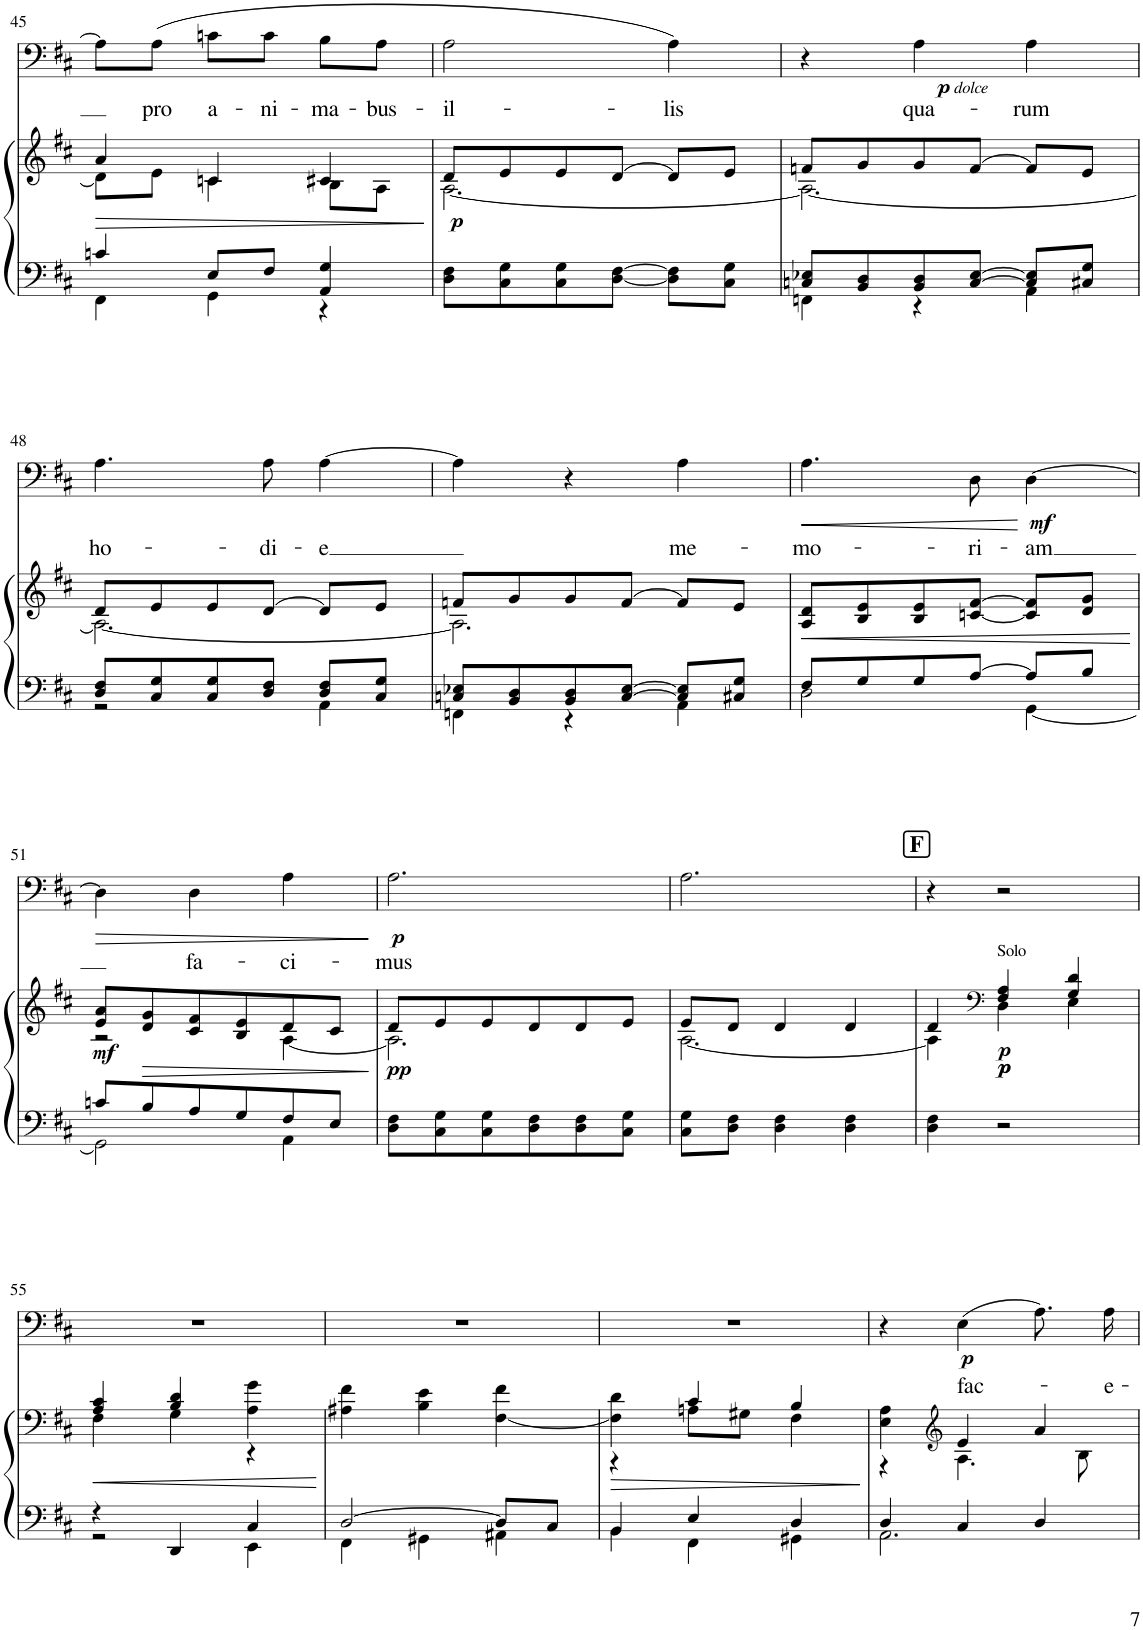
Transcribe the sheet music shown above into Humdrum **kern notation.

**kern	**kern	**dynam	**kern	**text	**dynam
*part2	*part2	*part2	*part1	*part1	*part1
*staff3	*staff2	*staff2/3	*staff1	*staff1	*staff1
*I"PIANO	*	*	*I"BARYTON SOLO	*	*
*I'Pno	*	*	*	*	*
!!LO:PB:g=z
*clefF4	*clefG2	*	*clefF4	*	*
*k[f#c#]	*k[f#c#]	*	*k[f#c#]	*	*
*M3/4	*M3/4	*	*M3/4	*	*
=45	=45	=45	=45	=45	=45
*^	*	*	*	*	*
!	!	!	!LO:HP:b	!	!	!
*	*	*^	*	*	*	*
4cn/	4FF#\	4a/	8d\L]	>	8A\L]	.	.
!	!	!	!	!	!	!LO:LY:b	!
.	.	.	8e\J	.	(8A\J	pro	.
!	!	!	!	!	!	!LO:LY:b	!
8E/L	4GG\	4cn/	4c\	.	8cn\L	a-	.
!	!	!	!	!	!	!LO:LY:b	!
8F#/J	.	.	.	.	8c\J	-ni-	.
!	!	!	!	!	!	!LO:LY:b	!
4AA/ 4G/	4r	4c#X/	8B\L	.	8B\L	-ma-	.
!	!	!	!	!	!	!LO:LY:b	!
.	.	.	8A\J	.	8A\J	-bus-	.
*v	*v	*	*	*	*	*	*
*	*v	*v	*	*	*	*
.	.	]	.	.	.
=46	=46	=46	=46	=46	=46
*	*^	*	*	*	*
!	!	!	!LO:DY:b	!	!LO:LY:b	!
8D\ 8F#\L	8d/L	[2.A\	p	2A\	-il-	.
8C#\ 8G\	8e/	.	.	.	.	.
8C#\ 8G\	8e/	.	.	.	.	.
[8D\ [8F#\J	[8d/J	.	.	.	.	.
!	!	!	!	!	!LO:LY:b	!
8D\] 8F#\]L	8d/L]	.	.	4A\)	-lis	.
8C#\ 8G\J	8e/J	.	.	.	.	.
=47	=47	=47	=47	=47	=47	=47
*^	*	*	*	*	*	*
8Cn/ 8E-X/L	4FFn\	8fn/L	2.A\_	.	4r	.	.
8BB/ 8D/	.	8g/	.	.	.	.	.
!	!	!	!	!	!	!LO:LY:b	!LO:DY:b
!	!	!	!	!	!	!	!LO:DY:n=1:b
8BB/ 8D/	4r	8g/	.	.	4A\	qua-	p other-dynamics
[8C/ [8E-/J	.	[8f/J	.	.	.	.	.
!	!	!	!	!	!	!LO:LY:b	!
8C/] 8E-/]L	4AA\	8f/L]	.	.	4A\	-rum	.
8C#X/ 8G/J	.	8e/J	.	.	.	.	.
!!LO:LB:g=z
=48	=48	=48	=48	=48	=48	=48	=48
!	!	!	!	!	!	!LO:LY:b	!
8D/ 8F#/L	2r	8d/L	2.A\_	.	4.A\	ho-	.
8C#/ 8G/	.	8e/	.	.	.	.	.
8C#/ 8G/	.	8e/	.	.	.	.	.
!	!	!	!	!	!	!LO:LY:b	!
8D/ 8F#/J	.	[8d/J	.	.	8A\	-di-	.
!	!	!	!	!	!	!LO:LY:b	!
8D/ 8F#/L	4AA\	8d/L]	.	.	[4A\	-e	.
8C#/ 8G/J	.	8e/J	.	.	.	.	.
=49	=49	=49	=49	=49	=49	=49	=49
8Cn/ 8E-X/L	4FFn\	8fn/L	2.A\]	.	4A\]	.	.
8BB/ 8D/	.	8g/	.	.	.	.	.
8BB/ 8D/	4r	8g/	.	.	4r	.	.
[8C/ [8E-/J	.	[8f/J	.	.	.	.	.
!	!	!	!	!	!	!LO:LY:b	!
8C/] 8E-/]L	4AA\	8f/L]	.	.	4A\	me-	.
8C#X/ 8G/J	.	8e/J	.	.	.	.	.
*	*	*v	*v	*	*	*	*
=50	=50	=50	=50	=50	=50	=50
!	!	!	!LO:HP:b	!	!LO:LY:b	!LO:HP:b
8F#/L	2D\	8A/ 8d/L	<	4.A\	-mo-	<
8G/	.	8B/ 8e/	.	.	.	.
8G/	.	8B/ 8e/	.	.	.	.
!	!	!	!	!	!LO:LY:b	!
[8A/J	.	[8cn/ [8f#/J	.	8D\	-ri-	.
!	!	!	!	!	!LO:LY:b	!LO:DY:n=1:b
8A/L]	[4GG\	8c/] 8f#/]L	.	[4D\	-am	[ mf
8B/J	.	8d/ 8g/J	.	.	.	.
*v	*v	*	*	*	*	*
.	.	[	.	.	.
!!LO:LB:g=z
=51	=51	=51	=51	=51	=51
*^	*^	*	*	*	*
!	!	!	!	!LO:DY:b	!	!	!LO:HP:b
8cn/L	2GG\]	8e/ 8a/L	2r	mf	4D\]	.	>
!	!	!	!	!LO:HP:b	!	!	!
8B/	.	8d/ 8g/	.	>	.	.	.
!	!	!	!	!	!	!LO:LY:b	!
8A/	.	8c#/ 8f#/	.	.	4D\	fa-	.
8G/	.	8B/ 8e/	.	.	.	.	.
!	!	!	!	!	!	!LO:LY:b	!
8F#/	4AA\	8d/	[4A\	.	4A\	-ci-	.
8E/J	.	8c#/J	.	.	.	.	.
*v	*v	*	*	*	*	*	*
*	*v	*v	*	*	*	*
.	.	]	.	.	]
=52	=52	=52	=52	=52	=52
*	*^	*	*	*	*
!	!	!	!LO:DY:b	!	!LO:LY:b	!LO:DY:b
8D\ 8F#\L	8d/L	2.A\]	pp	2.A\	-mus	p
8C#\ 8G\	8e/	.	.	.	.	.
8C#\ 8G\	8e/	.	.	.	.	.
8D\ 8F#\	8d/	.	.	.	.	.
8D\ 8F#\	8d/	.	.	.	.	.
8C#\ 8G\J	8e/J	.	.	.	.	.
=53	=53	=53	=53	=53	=53	=53
8C#\ 8G\L	8e/L	[2.A\	.	2.A\	.	.
8D\ 8F#\J	8d/J	.	.	.	.	.
4D\ 4F#\	4d/	.	.	.	.	.
4D\ 4F#\	4d/	.	.	.	.	.
!!LO:REH:place=s1:a:B:cj:fs=14:t=F
=54	=54	=54	=54	=54	=54	=54
4D\ 4F#\	4d/	4A\]	.	4r	.	.
*	*clefF4	*	*	*	*	*
!	!LO:TX:a:t=Solo	!	!	!	!	!
!	!	!	!LO:DY:b	!	!	!
!	!	!	!LO:DY:n=1:b	!	!	!
!	!	!	!LO:DY:n=2:b	!	!	!
2r	4F#/ 4A/	4D\	p p p	2r	.	.
.	4G/ 4d/	4E\	.	.	.	.
!!LO:LB:g=z
=55	=55	=55	=55	=55	=55	=55
*^	*	*	*	*	*	*
!	!	!	!	!LO:HP:b	!	!	!
4r	2r	4A/ 4c#/	4F#\	<	2.r	.	.
4DD/	.	4B/ 4d/	4G\	.	.	.	.
4C#/	4EE\	4A\ 4g\	4r	.	.	.	.
*v	*v	*	*	*	*	*	*
*	*v	*v	*	*	*	*
.	.	[	.	.	.
=56	=56	=56	=56	=56	=56
*^	*	*	*	*	*
[2D/	4FF#\	4A#X\ 4f#\	.	2.r	.	.
.	4GG#X\	4B\ 4e\	.	.	.	.
8D/L]	4AA#X\	[4F#\ 4f#\	.	.	.	.
8C#/J	.	.	.	.	.	.
=57	=57	=57	=57	=57	=57	=57
!	!	!	!LO:HP:b	!	!	!
*	*	*^	*	*	*	*
4BB/	4BB\	4F#\] 4d\	4r	>	2.r	.	.
4E/	4FF#\	4c#/	8An\L	.	.	.	.
.	.	.	8G#X\J	.	.	.	.
4D/	4GG#X\	4B/	4F#\	.	.	.	.
*v	*v	*	*	*	*	*	*
*	*v	*v	*	*	*	*
.	.	]	.	.	.
=58	=58	=58	=58	=58	=58
*^	*^	*	*	*	*
4D/	2.AA\	4E\ 4A\	4r	.	4r	.	.
*	*	*clefG2	*	*	*	*	*
!	!	!	!	!	!	!LO:LY:b	!LO:DY:b
4C#/	.	4e/	4.A\	.	(4E\	fac-	p
4D/	.	4a/	.	.	8.A\)	.	.
.	.	.	8B\	.	.	.	.
!	!	!	!	!	!	!LO:LY:b	!
.	.	.	.	.	16A\	-e-	.
*v	*v	*	*	*	*	*	*
*	*v	*v	*	*	*	*
=	=	=	=	=	=
*-	*-	*-	*-	*-	*-
